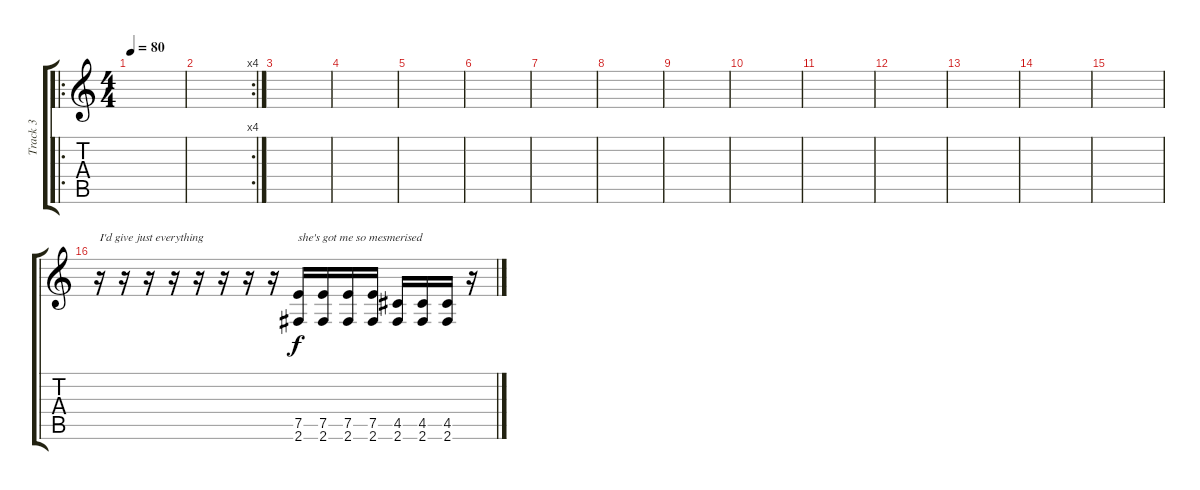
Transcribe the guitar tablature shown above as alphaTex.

\track ("Track 3" "Track 3") {instrument overdrivenguitar}
\staff {score tabs}
\tuning (E4 B3 G3 D3 A2 E2) {hide}
\ro
\ts (4 4)
\tempo 80
\clef g2
\ks c
|
\rc 4
|
|
|
|
|
|
|
|
|
|
|
|
|
|
r.16{txt "I'd give just everything"} r.16 r.16 r.16 r.16 r.16 r.16 r.16 (7.5 2.6).16{txt "she's got me so mesmerised"} (7.5 2.6).16 (7.5 2.6).16 (7.5 2.6).16 (4.5 2.6).16 (4.5 2.6).16 (4.5 2.6).16 r.16
